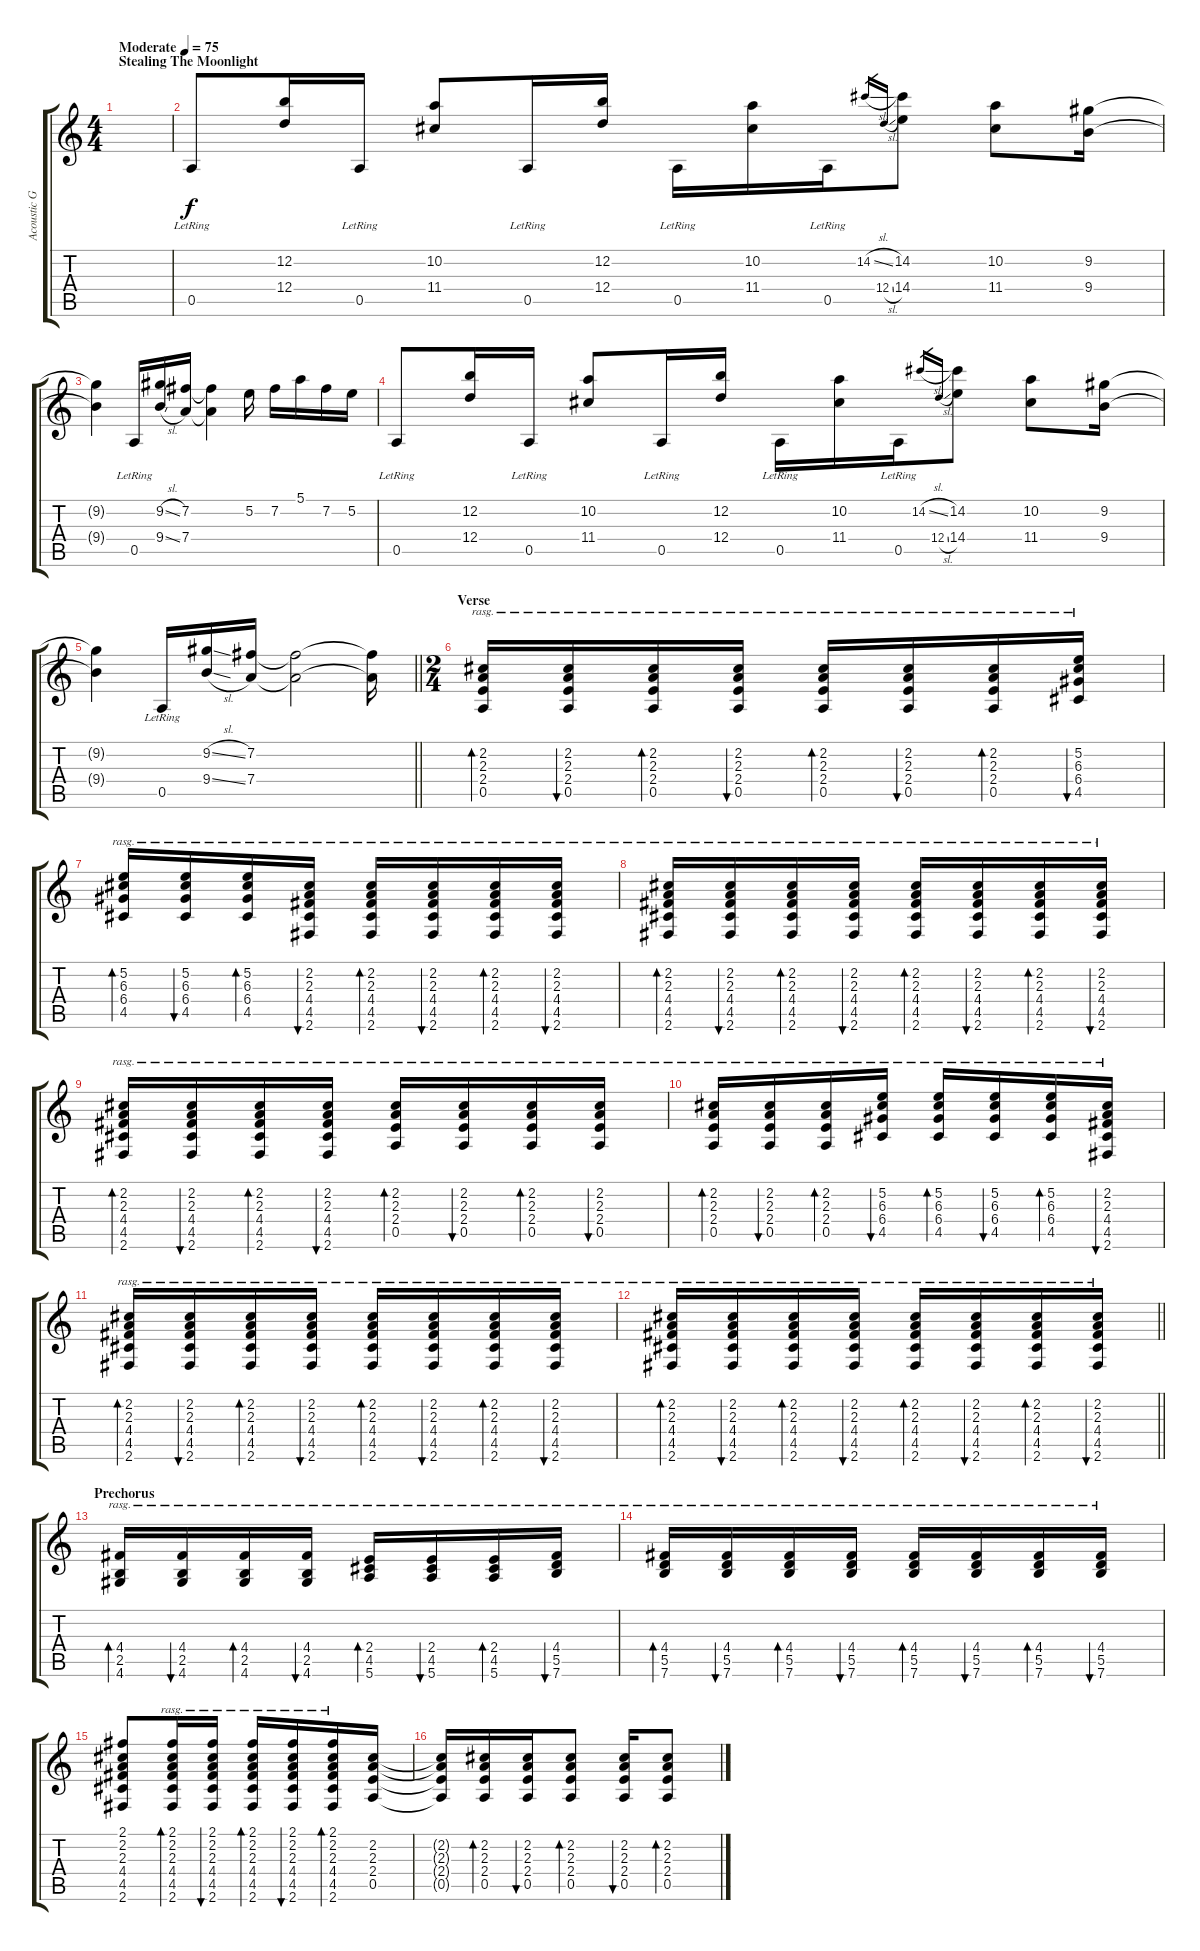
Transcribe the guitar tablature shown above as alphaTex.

\track ("Acoustic Guitar" "Acoustic G") {instrument acousticguitarsteel}
\staff {score tabs}
\tuning (E4 B3 G3 D3 A2 E2) {hide}
\ts (4 4)
\section ("" "Stealing The Moonlight")
\tempo (75 "Moderate")
\clef g2
\ks c
|
0.5{lr}.8 (12.2 12.4).16 0.5{lr}.16 (10.2 11.4).8 0.5{lr}.16 (12.2 12.4).16 0.5{lr}.16 (10.2 11.4).16 0.5{lr}.16 14.2{sl}.16{gr} 12.4{sl}.16{gr} (14.2 14.4).8 (10.2 11.4).8 (9.2 9.4).16 |
(9.2{t} 9.4{t}).4 0.5{lr}.16 (9.2{sl} 9.4{sl}).16 (7.2 7.4).16 (7.2{t} 7.4{t}).4 5.2.16 7.2.16 5.1.16 7.2.16 5.2.16 |
0.5{lr}.8 (12.2 12.4).16 0.5{lr}.16 (10.2 11.4).8 0.5{lr}.16 (12.2 12.4).16 0.5{lr}.16 (10.2 11.4).16 0.5{lr}.16 14.2{sl}.16{gr} 12.4{sl}.16{gr} (14.2 14.4).8 (10.2 11.4).8 (9.2 9.4).16 |
\barLineRight lightlight
(9.2{t} 9.4{t}).4 0.5{lr}.16 (9.2{sl} 9.4{sl}).16 (7.2 7.4).16 (7.2{t} 7.4{t}).2 (7.2{t} 7.4{t}).16 |
\ts (2 4)
\section ("" "Verse")
(2.2 2.3 2.4 0.5).16{bd 30 rasg ii} (2.2 2.3 2.4 0.5).16{bu 30 rasg ii} (2.2 2.3 2.4 0.5).16{bd 30 rasg ii} (2.2 2.3 2.4 0.5).16{bu 30 rasg ii} (2.2 2.3 2.4 0.5).16{bd 30 rasg ii} (2.2 2.3 2.4 0.5).16{bu 30 rasg ii} (2.2 2.3 2.4 0.5).16{bd 30 rasg ii} (5.2 6.3 6.4 4.5).16{bu 30 rasg ii} |
(5.2 6.3 6.4 4.5).16{bd 30 rasg ii} (5.2 6.3 6.4 4.5).16{bu 30 rasg ii} (5.2 6.3 6.4 4.5).16{bd 30 rasg ii} (2.2 2.3 4.4 4.5 2.6).16{bu 30 rasg ii} (2.2 2.3 4.4 4.5 2.6).16{bd 30 rasg ii} (2.2 2.3 4.4 4.5 2.6).16{bu 30 rasg ii} (2.2 2.3 4.4 4.5 2.6).16{bd 30 rasg ii} (2.2 2.3 4.4 4.5 2.6).16{bu 30 rasg ii} |
(2.2 2.3 4.4 4.5 2.6).16{bd 30 rasg ii} (2.2 2.3 4.4 4.5 2.6).16{bu 30 rasg ii} (2.2 2.3 4.4 4.5 2.6).16{bd 30 rasg ii} (2.2 2.3 4.4 4.5 2.6).16{bu 30 rasg ii} (2.2 2.3 4.4 4.5 2.6).16{bd 30 rasg ii} (2.2 2.3 4.4 4.5 2.6).16{bu 30 rasg ii} (2.2 2.3 4.4 4.5 2.6).16{bd 30 rasg ii} (2.2 2.3 4.4 4.5 2.6).16{bu 30 rasg ii} |
(2.2 2.3 4.4 4.5 2.6).16{bd 30 rasg ii} (2.2 2.3 4.4 4.5 2.6).16{bu 30 rasg ii} (2.2 2.3 4.4 4.5 2.6).16{bd 30 rasg ii} (2.2 2.3 4.4 4.5 2.6).16{bu 30 rasg ii} (2.2 2.3 2.4 0.5).16{bd 30 rasg ii} (2.2 2.3 2.4 0.5).16{bu 30 rasg ii} (2.2 2.3 2.4 0.5).16{bd 30 rasg ii} (2.2 2.3 2.4 0.5).16{bu 30 rasg ii} |
(2.2 2.3 2.4 0.5).16{bd 30 rasg ii} (2.2 2.3 2.4 0.5).16{bu 30 rasg ii} (2.2 2.3 2.4 0.5).16{bd 30 rasg ii} (5.2 6.3 6.4 4.5).16{bu 30 rasg ii} (5.2 6.3 6.4 4.5).16{bd 30 rasg ii} (5.2 6.3 6.4 4.5).16{bu 30 rasg ii} (5.2 6.3 6.4 4.5).16{bd 30 rasg ii} (2.2 2.3 4.4 4.5 2.6).16{bu 30 rasg ii} |
(2.2 2.3 4.4 4.5 2.6).16{bd 30 rasg ii} (2.2 2.3 4.4 4.5 2.6).16{bu 30 rasg ii} (2.2 2.3 4.4 4.5 2.6).16{bd 30 rasg ii} (2.2 2.3 4.4 4.5 2.6).16{bu 30 rasg ii} (2.2 2.3 4.4 4.5 2.6).16{bd 30 rasg ii} (2.2 2.3 4.4 4.5 2.6).16{bu 30 rasg ii} (2.2 2.3 4.4 4.5 2.6).16{bd 30 rasg ii} (2.2 2.3 4.4 4.5 2.6).16{bu 30 rasg ii} |
\barLineRight lightlight
(2.2 2.3 4.4 4.5 2.6).16{bd 30 rasg ii} (2.2 2.3 4.4 4.5 2.6).16{bu 30 rasg ii} (2.2 2.3 4.4 4.5 2.6).16{bd 30 rasg ii} (2.2 2.3 4.4 4.5 2.6).16{bu 30 rasg ii} (2.2 2.3 4.4 4.5 2.6).16{bd 30 rasg ii} (2.2 2.3 4.4 4.5 2.6).16{bu 30 rasg ii} (2.2 2.3 4.4 4.5 2.6).16{bd 30 rasg ii} (2.2 2.3 4.4 4.5 2.6).16{bu 30 rasg ii} |
\section ("" "Prechorus")
(4.4 2.5 4.6).16{bd 30 rasg ii} (4.4 2.5 4.6).16{bu 30 rasg ii} (4.4 2.5 4.6).16{bd 30 rasg ii} (4.4 2.5 4.6).16{bu 30 rasg ii} (2.4 4.5 5.6).16{bd 30 rasg ii} (2.4 4.5 5.6).16{bu 30 rasg ii} (2.4 4.5 5.6).16{bd 30 rasg ii} (4.4 5.5 7.6).16{bu 30 rasg ii} |
(4.4 5.5 7.6).16{bd 30 rasg ii} (4.4 5.5 7.6).16{bu 30 rasg ii} (4.4 5.5 7.6).16{bd 30 rasg ii} (4.4 5.5 7.6).16{bu 30 rasg ii} (4.4 5.5 7.6).16{bd 30 rasg ii} (4.4 5.5 7.6).16{bu 30 rasg ii} (4.4 5.5 7.6).16{bd 30 rasg ii} (4.4 5.5 7.6).16{bu 30 rasg ii} |
(2.1 2.2 2.3 4.4 4.5 2.6).8 (2.1 2.2 2.3 4.4 4.5 2.6).16{bd 30 rasg ii} (2.1 2.2 2.3 4.4 4.5 2.6).16{bu 30 rasg ii} (2.1 2.2 2.3 4.4 4.5 2.6).16{bd 30 rasg ii} (2.1 2.2 2.3 4.4 4.5 2.6).16{bu 30 rasg ii} (2.1 2.2 2.3 4.4 4.5 2.6).16{bd 30 rasg ii} (2.2 2.3 2.4 0.5).16 |
(2.2{t} 2.3{t} 2.4{t} 0.5{t}).16 (2.2 2.3 2.4 0.5).16{bd 30} (2.2 2.3 2.4 0.5).16{bu 30} (2.2 2.3 2.4 0.5).8{bd 30} (2.2 2.3 2.4 0.5).16{bu 30} (2.2 2.3 2.4 0.5).8{bd 30}
